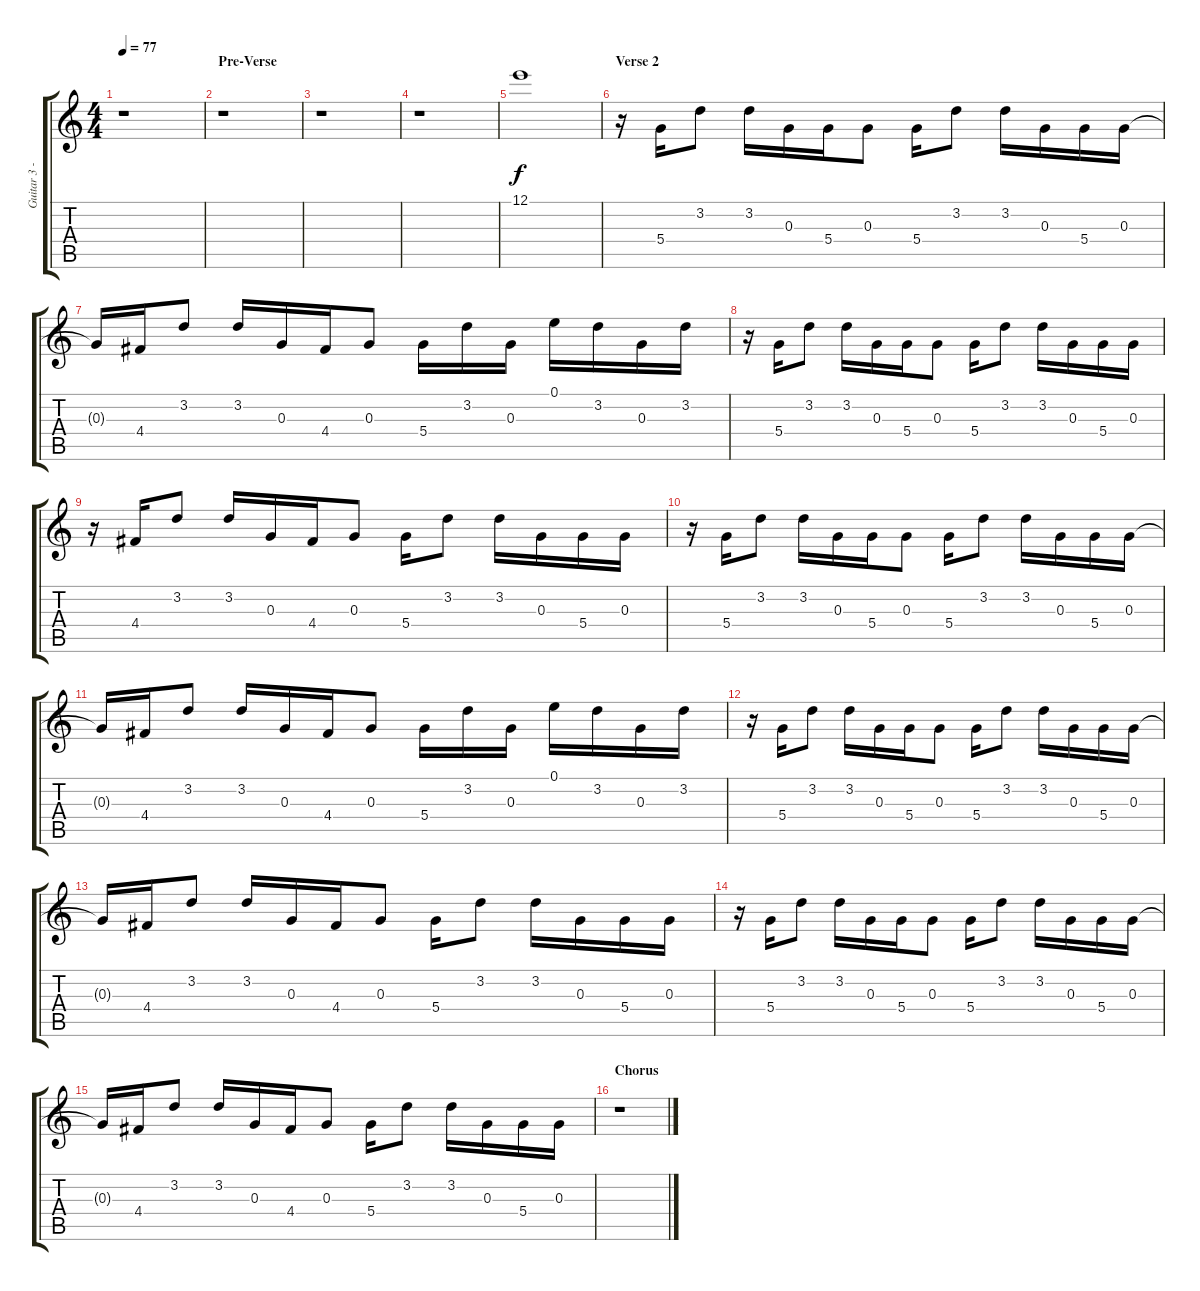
\track ("Guitar 3 - Lee Gaze" "Guitar 3 -") {instrument electricguitarclean}
\staff {score tabs}
\tuning (E4 B3 G3 D3 A2 E2) {hide}
\ts (4 4)
\tempo 77
\clef g2
\ks c
r.1{dy f} |
\section ("" "Pre-Verse")
r.1 |
r.1 |
r.1 |
12.1.1 |
\section ("" "Verse 2")
r.16 5.4.16 3.2.8 3.2.16 0.3.16 5.4.16 0.3.8 5.4.16 3.2.8 3.2.16 0.3.16 5.4.16 0.3.16 |
0.3{t}.16 4.4.16 3.2.8 3.2.16 0.3.16 4.4.16 0.3.8 5.4.16 3.2.16 0.3.16 0.1.16 3.2.16 0.3.16 3.2.16 |
r.16 5.4.16 3.2.8 3.2.16 0.3.16 5.4.16 0.3.8 5.4.16 3.2.8 3.2.16 0.3.16 5.4.16 0.3.16 |
r.16 4.4.16 3.2.8 3.2.16 0.3.16 4.4.16 0.3.8 5.4.16 3.2.8 3.2.16 0.3.16 5.4.16 0.3.16 |
r.16 5.4.16 3.2.8 3.2.16 0.3.16 5.4.16 0.3.8 5.4.16 3.2.8 3.2.16 0.3.16 5.4.16 0.3.16 |
0.3{t}.16 4.4.16 3.2.8 3.2.16 0.3.16 4.4.16 0.3.8 5.4.16 3.2.16 0.3.16 0.1.16 3.2.16 0.3.16 3.2.16 |
r.16 5.4.16 3.2.8 3.2.16 0.3.16 5.4.16 0.3.8 5.4.16 3.2.8 3.2.16 0.3.16 5.4.16 0.3.16 |
0.3{t}.16 4.4.16 3.2.8 3.2.16 0.3.16 4.4.16 0.3.8 5.4.16 3.2.8 3.2.16 0.3.16 5.4.16 0.3.16 |
r.16 5.4.16 3.2.8 3.2.16 0.3.16 5.4.16 0.3.8 5.4.16 3.2.8 3.2.16 0.3.16 5.4.16 0.3.16 |
0.3{t}.16 4.4.16 3.2.8 3.2.16 0.3.16 4.4.16 0.3.8 5.4.16 3.2.8 3.2.16 0.3.16 5.4.16 0.3.16 |
\section ("" "Chorus")
r.1
